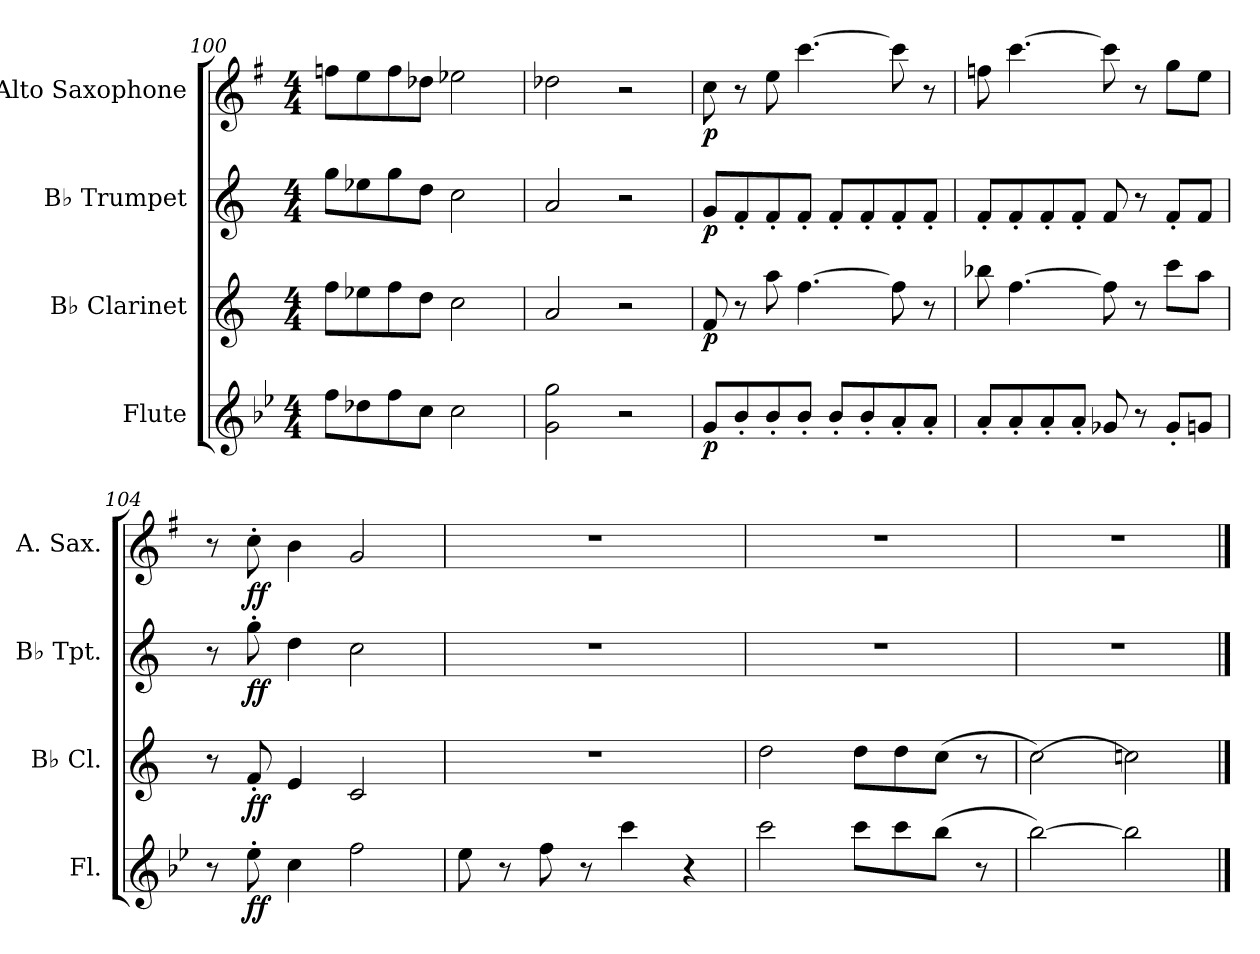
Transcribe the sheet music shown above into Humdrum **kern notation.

**kern	**dynam	**kern	**dynam	**kern	**dynam	**kern	**dynam
*part4	*part4	*part3	*part3	*part2	*part2	*part1	*part1
*staff4	*staff4	*staff3	*staff3	*staff2	*staff2	*staff1	*staff1
*I"Flute	*	*I"B♭ Clarinet	*	*I"B♭ Trumpet	*	*I"Alto Saxophone	*
*I'Fl.	*	*I'B♭ Cl.	*	*I'B♭ Tpt.	*	*I'A. Sax.	*
*clefG2	*	*clefG2	*	*clefG2	*	*clefG2	*
*	*	*ITrd1c2	*	*ITrd1c2	*	*ITrd5c9	*
*k[b-e-]	*	*k[b-e-]	*	*k[b-e-]	*	*k[b-e-]	*
*M4/4	*	*M4/4	*	*M4/4	*	*M4/4	*
=100	=100	=100	=100	=100	=100	=100	=100
8ff\L	.	8ee-\L	.	8ff\L	.	8a-X\L	.
8dd-X\	.	8dd-X\	.	8dd-X\	.	8g\	.
8ff\	.	8ee-\	.	8ff\	.	8a-\	.
8cc\J	.	8cc\J	.	8cc\J	.	8f-X\J	.
2cc\	.	2b-\	.	2b-\	.	2g-X\	.
!!LO:LB:g=z
=101	=101	=101	=101	=101	=101	=101	=101
2g\ 2gg\	.	2g/	.	2g/	.	2f-X\	.
2r	.	2r	.	2r	.	2r	.
=102	=102	=102	=102	=102	=102	=102	=102
*	*	*	*	*	*	*MM135	*
!	!LO:DY:b	!	!LO:DY:b	!	!LO:DY:b	!	!LO:DY:b
8g/L	p	8e-/	p	8f/L	p	8e-\	p
8b-'/	.	8r	.	8e-'/	.	8r	.
8b-'/	.	8gg\	.	8e-'/	.	8g\	.
8b-'/J	.	[4.ee-\	.	8e-'/J	.	[4.ee-\	.
8b-'/L	.	.	.	8e-'/L	.	.	.
8b-'/	.	.	.	8e-'/	.	.	.
8a'/	.	8ee-\]	.	8e-'/	.	8ee-\]	.
8a'/J	.	8r	.	8e-'/J	.	8r	.
=103	=103	=103	=103	=103	=103	=103	=103
8a'/L	.	8aa-X\	.	8e-'/L	.	8a-X\	.
8a'/	.	[4.ee-\	.	8e-'/	.	[4.ee-\	.
8a'/	.	.	.	8e-'/	.	.	.
8a'/J	.	.	.	8e-'/J	.	.	.
8g-X/	.	8ee-\]	.	8e-/	.	8ee-\]	.
8r	.	8r	.	8r	.	8r	.
8g-'/L	.	8bb-\L	.	8e-'/L	.	8b-\L	.
8gn/J	.	8gg\J	.	8e-/J	.	8g\J	.
=104	=104	=104	=104	=104	=104	=104	=104
8r	.	8r	.	8r	.	8r	.
!	!LO:DY:b	!	!LO:DY:b	!	!LO:DY:b	!	!LO:DY:b
8ee-'\	ff	8e-'/	ff	8ff'\	ff	8e-'\	ff
4cc\	.	4d/	.	4cc\	.	4d\	.
2ff\	.	2B-/	.	2b-\	.	2B-/	.
=105	=105	=105	=105	=105	=105	=105	=105
8ee-\	.	1r	.	1r	.	1r	.
8r	.	.	.	.	.	.	.
8ff\	.	.	.	.	.	.	.
8r	.	.	.	.	.	.	.
4ccc\	.	.	.	.	.	.	.
4r	.	.	.	.	.	.	.
=106	=106	=106	=106	=106	=106	=106	=106
2ccc\	.	2cc\	.	1r	.	1r	.
8ccc\L	.	8cc\L	.	.	.	.	.
8ccc\	.	8cc\	.	.	.	.	.
(>8bb-\J	.	(>8b-\J	.	.	.	.	.
8r	.	8r	.	.	.	.	.
=107	=107	=107	=107	=107	=107	=107	=107
[2bb-\)	.	[2b-\)	.	1r	.	1r	.
2bb-\]	.	2b-X\]	.	.	.	.	.
==	==	==	==	==	==	==	==
*-	*-	*-	*-	*-	*-	*-	*-
